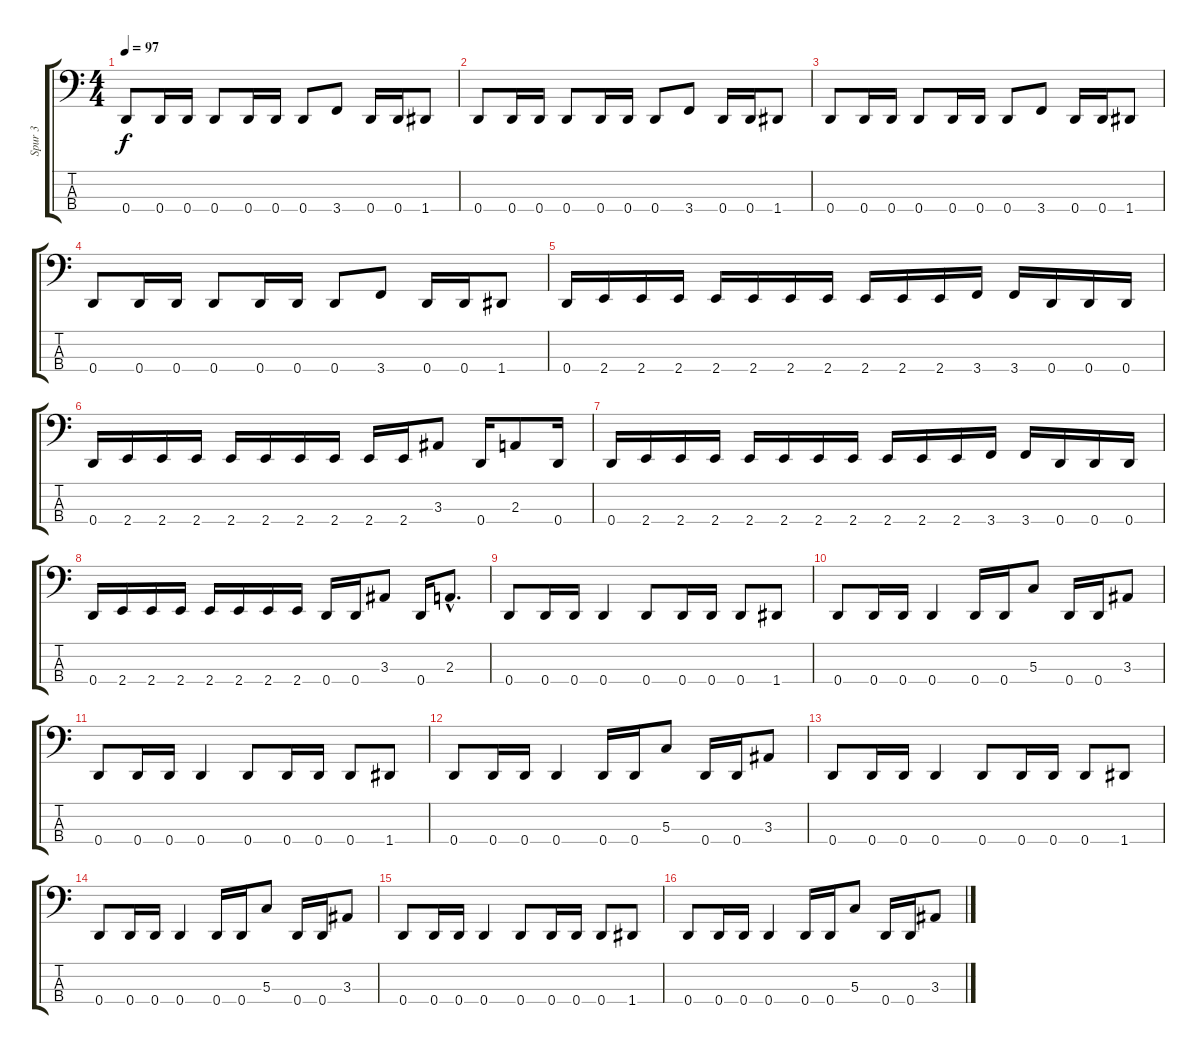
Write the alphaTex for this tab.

\track ("Spur 3" "Spur 3") {instrument electricbasspick}
\staff {score tabs}
\tuning (F2 C2 G1 D1) {hide}
\ts (4 4)
\tempo 97
\clef f4
\ks c
0.4.8{dy f} 0.4.16 0.4.16 0.4.8 0.4.16 0.4.16 0.4.8 3.4.8 0.4.16 0.4.16 1.4.8 |
0.4.8 0.4.16 0.4.16 0.4.8 0.4.16 0.4.16 0.4.8 3.4.8 0.4.16 0.4.16 1.4.8 |
0.4.8 0.4.16 0.4.16 0.4.8 0.4.16 0.4.16 0.4.8 3.4.8 0.4.16 0.4.16 1.4.8 |
0.4.8 0.4.16 0.4.16 0.4.8 0.4.16 0.4.16 0.4.8 3.4.8 0.4.16 0.4.16 1.4.8 |
0.4.16 2.4.16 2.4.16 2.4.16 2.4.16 2.4.16 2.4.16 2.4.16 2.4.16 2.4.16 2.4.16 3.4.16 3.4.16 0.4.16 0.4.16 0.4.16 |
0.4.16 2.4.16 2.4.16 2.4.16 2.4.16 2.4.16 2.4.16 2.4.16 2.4.16 2.4.16 3.3.8 0.4.16 2.3.8 0.4.16 |
0.4.16 2.4.16 2.4.16 2.4.16 2.4.16 2.4.16 2.4.16 2.4.16 2.4.16 2.4.16 2.4.16 3.4.16 3.4.16 0.4.16 0.4.16 0.4.16 |
0.4.16 2.4.16 2.4.16 2.4.16 2.4.16 2.4.16 2.4.16 2.4.16 0.4.16 0.4.16 3.3.8 0.4.16 2.3{hac}.8{d} |
0.4.8 0.4.16 0.4.16 0.4.4 0.4.8 0.4.16 0.4.16 0.4.8 1.4.8 |
0.4.8 0.4.16 0.4.16 0.4.4 0.4.16 0.4.16 5.3.8 0.4.16 0.4.16 3.3.8 |
0.4.8 0.4.16 0.4.16 0.4.4 0.4.8 0.4.16 0.4.16 0.4.8 1.4.8 |
0.4.8 0.4.16 0.4.16 0.4.4 0.4.16 0.4.16 5.3.8 0.4.16 0.4.16 3.3.8 |
0.4.8 0.4.16 0.4.16 0.4.4 0.4.8 0.4.16 0.4.16 0.4.8 1.4.8 |
0.4.8 0.4.16 0.4.16 0.4.4 0.4.16 0.4.16 5.3.8 0.4.16 0.4.16 3.3.8 |
0.4.8 0.4.16 0.4.16 0.4.4 0.4.8 0.4.16 0.4.16 0.4.8 1.4.8 |
0.4.8 0.4.16 0.4.16 0.4.4 0.4.16 0.4.16 5.3.8 0.4.16 0.4.16 3.3.8
